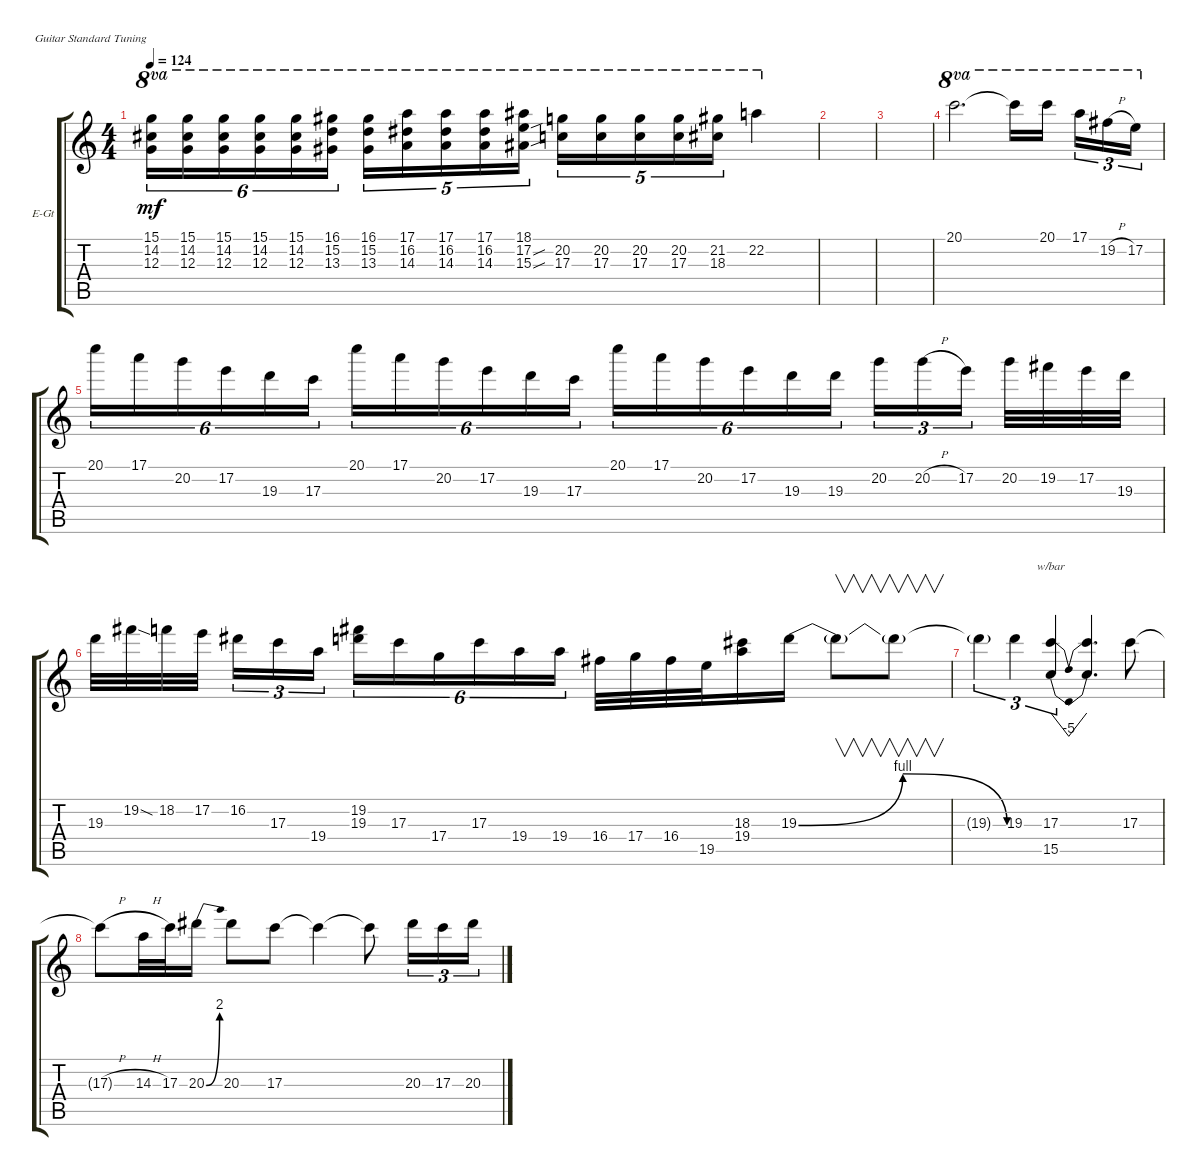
\defaultSystemsLayout 4
\bracketExtendMode groupsimilarinstruments
\firstSystemTrackNameOrientation horizontal
\otherSystemsTrackNameOrientation horizontal
\track ("VINNIE VINCENT SOLO" "E-Gt") {solo instrument distortionguitar}
\staff {score tabs}
\tuning (E4 B3 G3 D3 A2 E2)
\ts (4 4)
\tempo 124
\clef g2
\ks c
(15.1 14.2 12.3).16{tu (6 4) ot 8va dy mf} (15.1 14.2 12.3).16{tu (6 4) ot 8va} (15.1 14.2 12.3).16{tu (6 4) ot 8va} (15.1 14.2 12.3).16{tu (6 4) ot 8va} (15.1 14.2 12.3).16{tu (6 4) ot 8va} (16.1 15.2 13.3).16{tu (6 4) ot 8va} (16.1 15.2 13.3).16{tu (5 4) ot 8va} (17.1 16.2 14.3).16{tu (5 4) ot 8va} (17.1 16.2 14.3).16{tu (5 4) ot 8va} (17.1 16.2 14.3).16{tu (5 4) ot 8va} (18.1 17.2{sou} 15.3{sou}).16{tu (5 4) ot 8va} (20.2 17.3).16{tu (5 4) ot 8va} (20.2 17.3).16{tu (5 4) ot 8va} (20.2 17.3).16{tu (5 4) ot 8va} (20.2 17.3).16{tu (5 4) ot 8va} (21.2 18.3).16{tu (5 4) ot 8va} 22.2.4{ot 8va} |
|
|
20.1.2{d ot 8va} 20.1{t}.16{ot 8va} 20.1.16{ot 8va} 17.1.16{tu (3 2) ot 8va} 19.2{h}.16{tu (3 2) ot 8va} 17.2.16{tu (3 2) ot 8va} |
20.1.16{tu (6 4)} 17.1.16{tu (6 4)} 20.2.16{tu (6 4)} 17.2.16{tu (6 4)} 19.3.16{tu (6 4)} 17.3.16{tu (6 4)} 20.1.16{tu (6 4)} 17.1.16{tu (6 4)} 20.2.16{tu (6 4)} 17.2.16{tu (6 4)} 19.3.16{tu (6 4)} 17.3.16{tu (6 4)} 20.1.16{tu (6 4)} 17.1.16{tu (6 4)} 20.2.16{tu (6 4)} 17.2.16{tu (6 4)} 19.3.16{tu (6 4)} 19.3.16{tu (6 4)} 20.2.16{tu (3 2)} 20.2{h}.16{tu (3 2)} 17.2.16{tu (3 2)} 20.2.32 19.2.32 17.2.32 19.3.32 |
19.3.32 19.2{sod}.32 18.2.32 17.2.32 16.2.16{tu (3 2)} 17.3.16{tu (3 2)} 19.4.16{tu (3 2)} (19.3 19.2).16{tu (6 4)} 17.3.16{tu (6 4)} 17.4.16{tu (6 4)} 17.3.16{tu (6 4)} 19.4.16{tu (6 4)} 19.4.16{tu (6 4)} 16.4.32 17.4.32 16.4.32 19.5.32 (19.4 18.3).16 19.3{be (bendrelease 0 0 10.2 4 58.8 4 59.4 0)}.16 19.3{t}.8{v} 19.3{t}.8{v} |
19.3{t}.4{tu (3 2)} 19.3.4{tu (3 2)} (17.3 15.5).4{tu (3 2) tbe (dip default 0 0 15 -20 30 0)} (17.3{t} 15.5{t}).4{d beam invert} 17.3.8 |
17.3{h t}.8 14.3{h}.32 17.3.32 20.3{be (bend 0 0 2.4 8)}.16 20.3.8 17.3.8 17.3{t}.4 17.3{t}.8 20.3.16{tu (3 2)} 17.3.16{tu (3 2)} 20.3.16{tu (3 2)}
